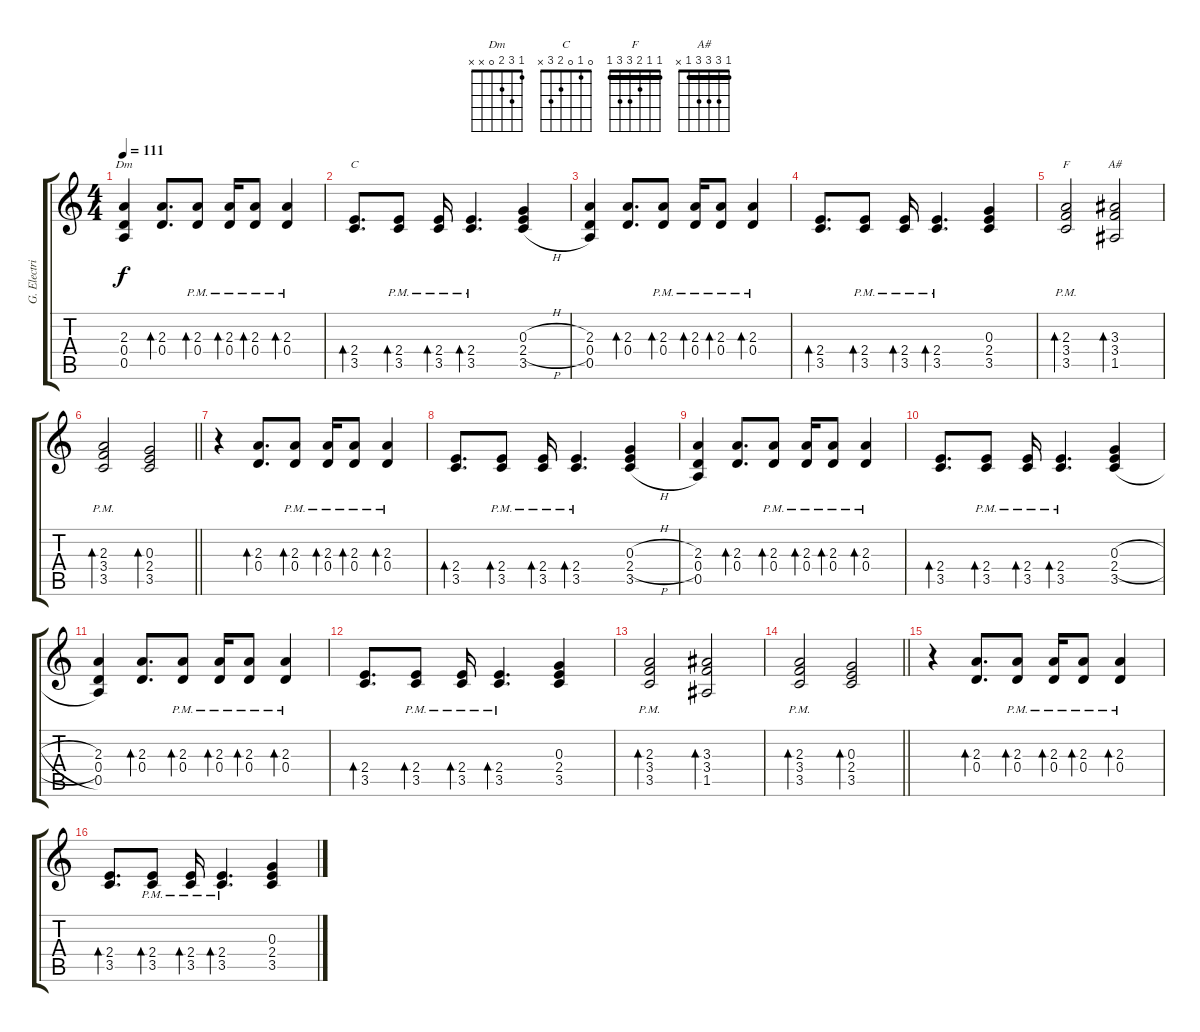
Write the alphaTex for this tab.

\track ("G. Electrica" "G. Electri") {instrument overdrivenguitar}
\staff {score tabs}
\tuning (E4 B3 G3 D3 A2 E2) {hide}
\chord ("Dm" 1 3 2 0 x x)
\chord ("C" 0 1 0 2 3 x)
\chord ("F" 1 1 2 3 3 1) {barre 1}
\chord ("A#" 1 3 3 3 1 x) {barre 1}
\ts (4 4)
\tempo 111
\clef g2
\ks c
(2.3 0.4 0.5).4{ch "Dm" dy f} (2.3 0.4).8{d bd 60} (2.3 0.4{pm}).8{bd 60} (2.3 0.4{pm}).16{bd 60} (2.3 0.4{pm}).8{bd 60} (2.3 0.4{pm}).4{bd 60} |
(2.4 3.5).8{d bd 60 ch "C"} (2.4{pm} 3.5).8{bd 60} (2.4{pm} 3.5).16{bd 60} (2.4{pm} 3.5).4{d bd 60} (0.3{h} 2.4{h} 3.5{h}).4 |
(2.3 0.4 0.5).4 (2.3 0.4).8{d bd 60} (2.3 0.4{pm}).8{bd 60} (2.3 0.4{pm}).16{bd 60} (2.3 0.4{pm}).8{bd 60} (2.3 0.4{pm}).4{bd 60} |
(2.4 3.5).8{d bd 60} (2.4{pm} 3.5).8{bd 60} (2.4{pm} 3.5).16{bd 60} (2.4{pm} 3.5).4{d bd 60} (0.3 2.4 3.5).4 |
(2.3{pm} 3.4{pm} 3.5{pm}).2{bd 60 ch "F"} (3.3 3.4 1.5).2{bd 60 ch "A#"} |
\barLineRight lightlight
(2.3{pm} 3.4{pm} 3.5{pm}).2{bd 60} (0.3 2.4 3.5).2{bd 60} |
r.4 (2.3 0.4).8{d bd 60} (2.3 0.4{pm}).8{bd 60} (2.3 0.4{pm}).16{bd 60} (2.3 0.4{pm}).8{bd 60} (2.3 0.4{pm}).4{bd 60} |
(2.4 3.5).8{d bd 60} (2.4{pm} 3.5).8{bd 60} (2.4{pm} 3.5).16{bd 60} (2.4{pm} 3.5).4{d bd 60} (0.3{h} 2.4{h} 3.5{h}).4 |
(2.3 0.4 0.5).4 (2.3 0.4).8{d bd 60} (2.3 0.4{pm}).8{bd 60} (2.3 0.4{pm}).16{bd 60} (2.3 0.4{pm}).8{bd 60} (2.3 0.4{pm}).4{bd 60} |
(2.4 3.5).8{d bd 60} (2.4{pm} 3.5).8{bd 60} (2.4{pm} 3.5).16{bd 60} (2.4{pm} 3.5).4{d bd 60} (0.3{h} 2.4{h} 3.5{h}).4 |
(2.3 0.4 0.5).4 (2.3 0.4).8{d bd 60} (2.3 0.4{pm}).8{bd 60} (2.3 0.4{pm}).16{bd 60} (2.3 0.4{pm}).8{bd 60} (2.3 0.4{pm}).4{bd 60} |
(2.4 3.5).8{d bd 60} (2.4{pm} 3.5).8{bd 60} (2.4{pm} 3.5).16{bd 60} (2.4{pm} 3.5).4{d bd 60} (0.3 2.4 3.5).4 |
(2.3{pm} 3.4{pm} 3.5{pm}).2{bd 60} (3.3 3.4 1.5).2{bd 60} |
\barLineRight lightlight
(2.3{pm} 3.4{pm} 3.5{pm}).2{bd 60} (0.3 2.4 3.5).2{bd 60} |
r.4 (2.3 0.4).8{d bd 60} (2.3 0.4{pm}).8{bd 60} (2.3 0.4{pm}).16{bd 60} (2.3 0.4{pm}).8{bd 60} (2.3 0.4{pm}).4{bd 60} |
(2.4 3.5).8{d bd 60} (2.4{pm} 3.5).8{bd 60} (2.4{pm} 3.5).16{bd 60} (2.4{pm} 3.5).4{d bd 60} (0.3{h} 2.4{h} 3.5{h}).4
